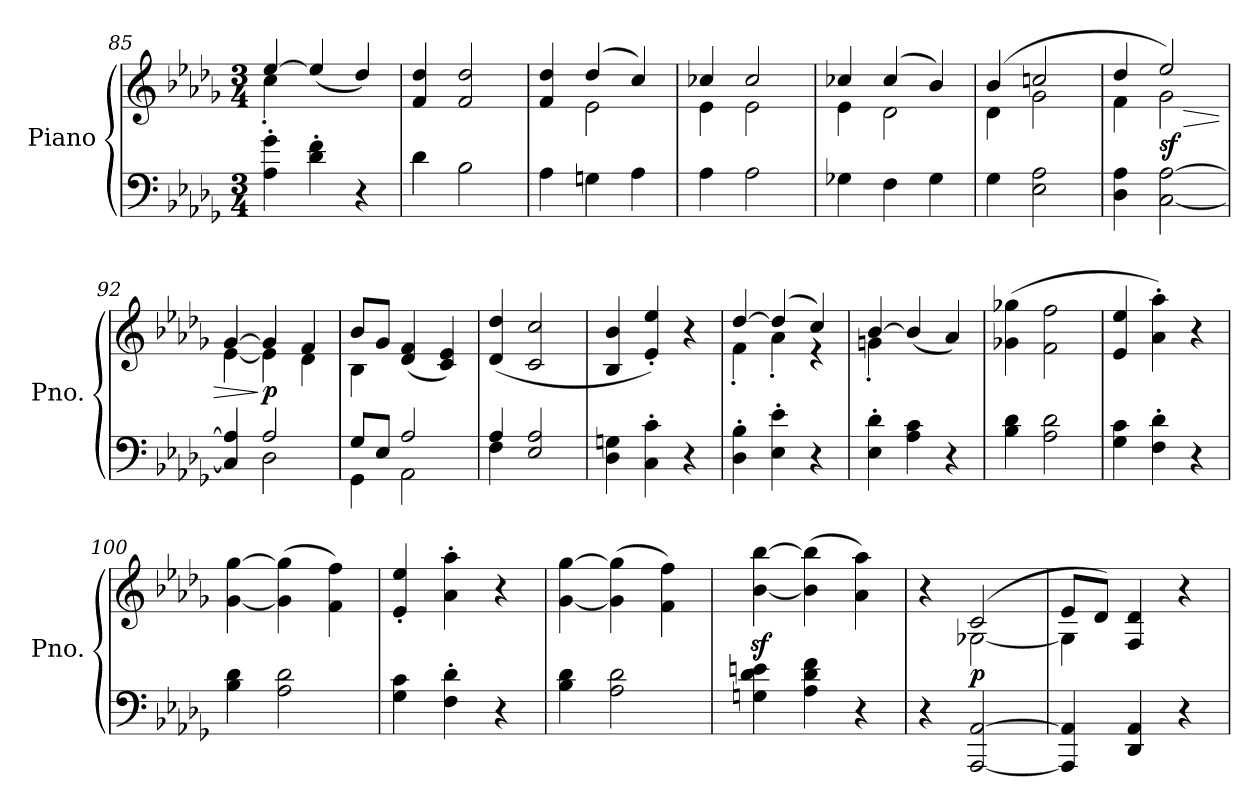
**kern	**kern	**dynam
*part1	*part1	*part1
*staff2	*staff1	*staff1/2
*I"Piano	*	*
*I'Pno.	*	*
*clefF4	*clefG2	*
*k[b-e-a-d-g-]	*k[b-e-a-d-g-]	*
*M3/4	*M3/4	*
=85	=85	=85
*	*^	*
4A-\' 4g-\'	[4ee-/	4cc'\	.
4d-\' 4f\'	(4ee-/]	2ryy	.
4r	4dd-/)	.	.
*	*v	*v	*
=86	=86	=86
4d-\	4f/ 4dd-/	.
2B-\	2f/ 2dd-/	.
=87	=87	=87
*	*^	*
4A-\	4f/ 4dd-/	4ryy	.
4Gn\	(4dd-/	2e-\	.
4A-\	4cc/)	.	.
=88	=88	=88	=88
4A-\	4cc-X/	4e-\	.
2A-\	2cc-/	2e-\	.
=89	=89	=89	=89
4G-X\	4cc-X/	4e-\	.
4F\	(4cc-/	2d-\	.
4G-\	4b-/)	.	.
=90	=90	=90	=90
4G-\	(4b-/	4d-\	.
!	!	!	!LO:DY:b
2E-\ 2A-\	2ccn/	2g-\	other-dynamics
!!LO:LB:g=z	!!
=91	=91	=91	=91
4D-\ 4A-\	4dd-/	4f\	.
!	!	!	!LO:HP:b
!	!	!	!LO:DY:n=1:b
[2C\ [2A-\	2ee-/)	2g-\	> sf
=92	=92	=92	=92
*^	*	*	*
4C/] 4A-/]	4ryy	[4g-/	[4e-\	.
!	!	!	!	!LO:DY:n=1:b
2A-/	2D-\	4g-/]	4e-\]	] p
.	.	4f/	4d-\	.
=93	=93	=93	=93	=93
8G-/L	4GG-\	8b-/L	4B-\	.
8E-/J	.	8g-/J	.	.
2A-/	2AA-\	(4d-/ 4f/	2ryy	.
.	.	4c/ 4e-/)	.	.
*	*	*v	*v	*
=94	=94	=94	=94
4A-/	4F\	(4d-/ 4dd-/	.
2E-/ 2A-/	2ryy	2c/ 2cc/	.
*v	*v	*	*
=95	=95	=95
4D-\ 4Gn\	4B-/ 4b-/	.
4C\' 4c\'	4e-/' 4ee-/')	.
4r	4r	.
=96	=96	=96
*	*^	*
4D-\' 4B-\'	[4dd-/	4f'\	.
4E-\' 4e-\'	(4dd-/]	4a-'\	.
4r	4cc/)	4r	.
=97	=97	=97	=97
4E-\' 4d-\'	[4b-/	4gn'\	.
4A-\ 4c\	(4b-/]	2ryy	.
4r	4a-/)	.	.
*	*v	*v	*
=98	=98	=98
4B-\ 4d-\	(4g-X\ 4gg-X\	.
2A-\ 2d-\	2f\ 2ff\	.
=99	=99	=99
4G-\ 4c\	4e-/ 4ee-/	.
4F\' 4d-\'	4a-\' 4aa-\')	.
4r	4r	.
!!LO:LB:g=z
=100	=100	=100
4B-\ 4d-\	[4g-\ [4gg-\	.
2A-\ 2d-\	(4g-\] 4gg-\]	.
.	4f\ 4ff\)	.
=101	=101	=101
4G-\ 4c\	4e-/' 4ee-/'	.
4F\' 4d-\'	4a-\' 4aa-\'	.
4r	4r	.
=102	=102	=102
!	!	!LO:DY:b
4B-\ 4d-\	[4g-\ [4gg-\	other-dynamics
2A-\ 2d-\	(4g-\] 4gg-\]	.
.	4f\ 4ff\)	.
=103	=103	=103
4Gn\ 4d-\ 4en\	[4b-\z< [4bb-\z<	.
4A-\ 4d-\ 4f\	(4b-\] 4bb-\]	.
4r	4a-\ 4aa-\)	.
=104	=104	=104
*	*^	*
4r	4r	4ryy	.
!	!	!	!LO:DY:b
[2AAA-/ [2AA-/	(2c/	[2G-X\	p
=105	=105	=105	=105
4AAA-/] 4AA-/]	8e-/L	4G-\]	.
.	8d-/J)	.	.
4DD-/ 4AA-/	4F/ 4d-/	2ryy	.
4r	4r	.	.
*	*v	*v	*
=	=	=
*-	*-	*-
